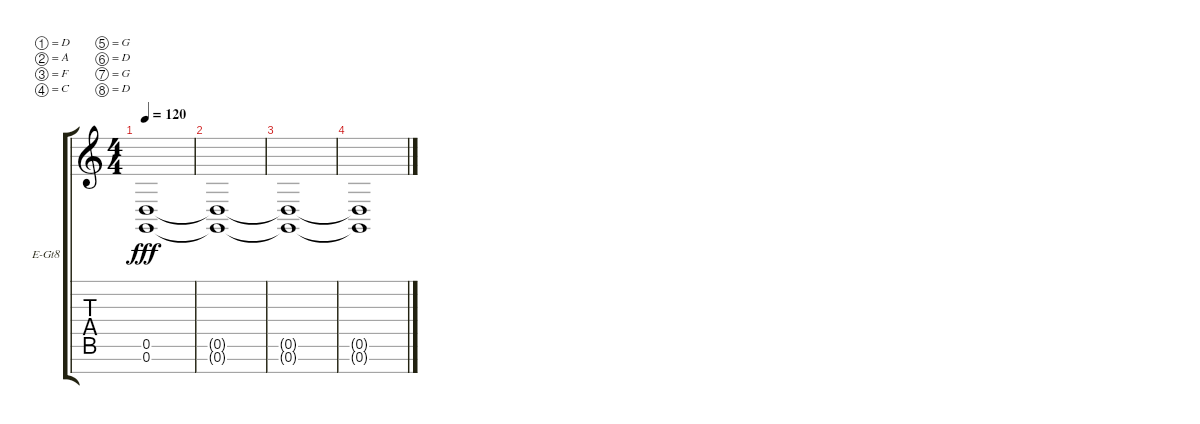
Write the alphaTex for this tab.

\bracketExtendMode groupsimilarinstruments
\firstSystemTrackNameOrientation horizontal
\otherSystemsTrackNameOrientation horizontal
\track ("Jae" "E-Gt8") {instrument distortionguitar}
\staff {score tabs}
\tuning (D4 A3 F3 C3 G2 D2 G1 D1)
\ts (4 4)
\tempo 120
\clef g2
\ks c
(0.6{t} 0.7{t}).1{dy fff} |
(0.6{t} 0.7{t}).1 |
(0.6{t} 0.7{t}).1 |
(0.6{t} 0.7{t}).1
